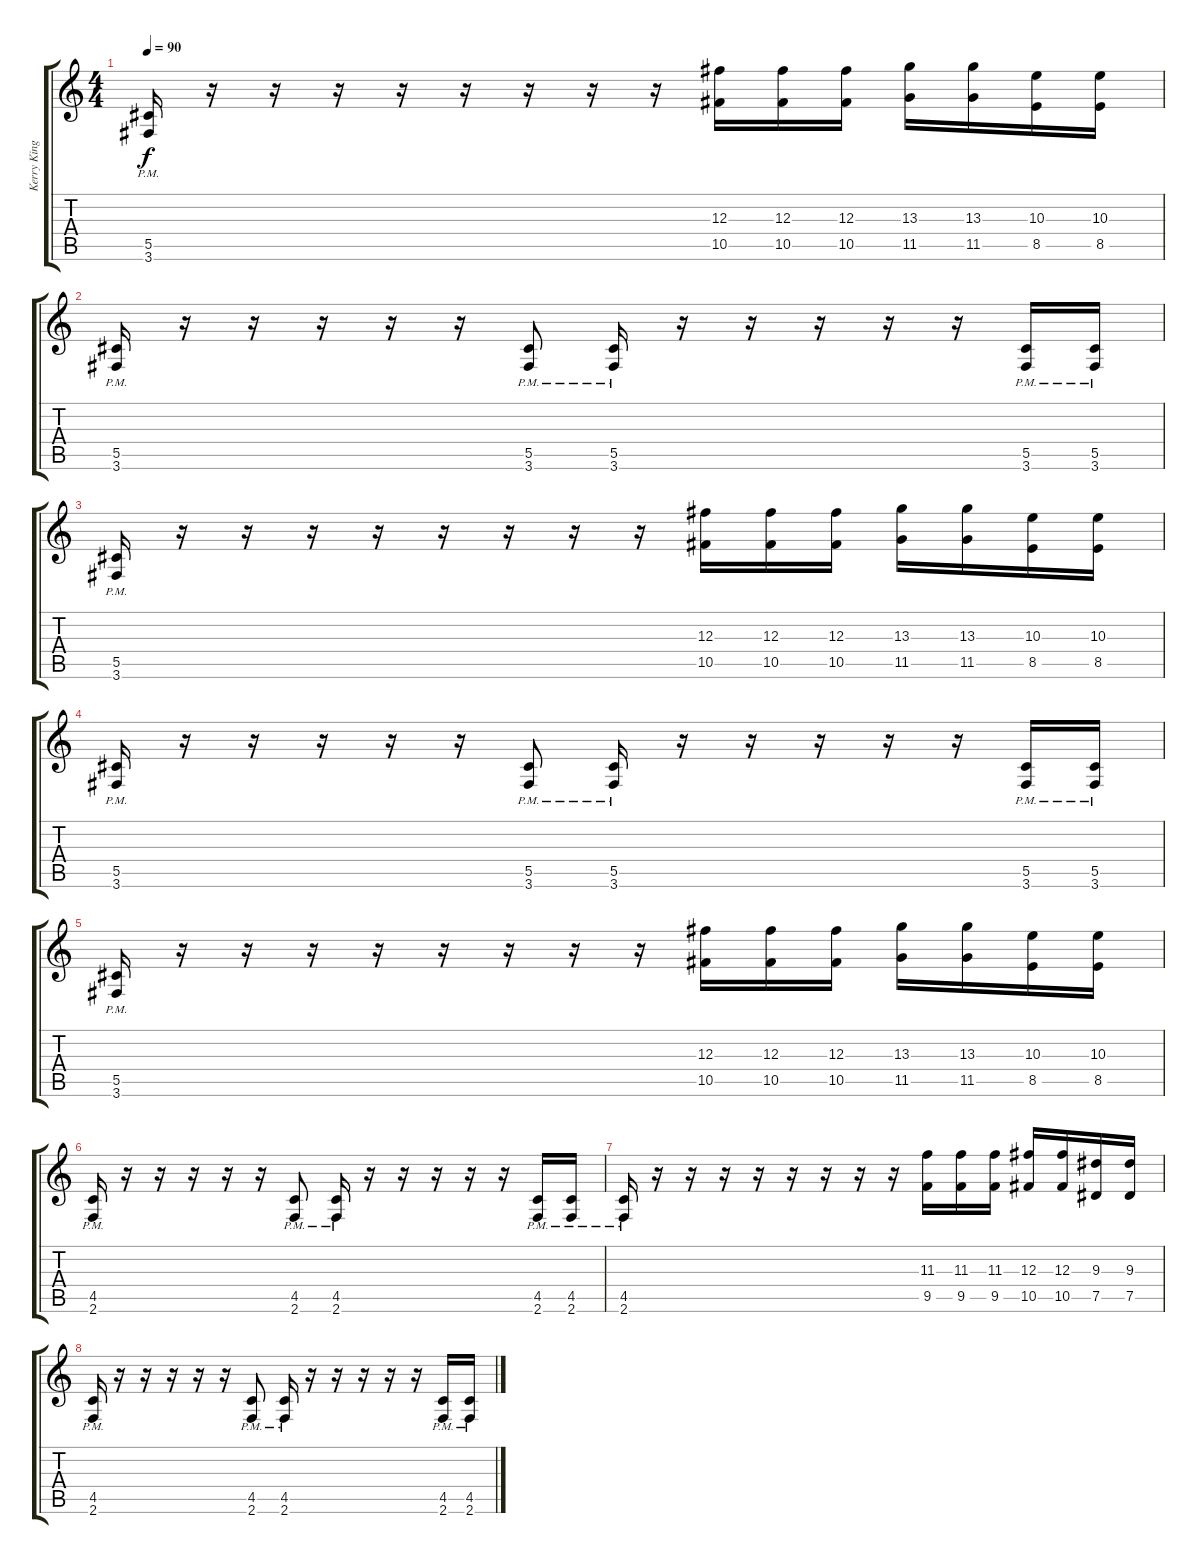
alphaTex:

\track ("Kerry King" "Kerry King") {instrument distortionguitar}
\staff {score tabs}
\tuning (Eb4 Bb3 Gb3 Db3 Ab2 Eb2) {hide}
\ts (4 4)
\tempo 90
\clef g2
\ks c
(5.5{pm} 3.6{pm}).16{dy f} r.16 r.16 r.16 r.16 r.16 r.16 r.16 r.16 (12.3 10.5).16 (12.3 10.5).16 (12.3 10.5).16 (13.3 11.5).16 (13.3 11.5).16 (10.3 8.5).16 (10.3 8.5).16 |
(5.5{pm} 3.6{pm}).16 r.16 r.16 r.16 r.16 r.16 (5.5{pm} 3.6{pm}).8 (5.5{pm} 3.6{pm}).16 r.16 r.16 r.16 r.16 r.16 (5.5{pm} 3.6{pm}).16 (5.5{pm} 3.6{pm}).16 |
(5.5{pm} 3.6{pm}).16 r.16 r.16 r.16 r.16 r.16 r.16 r.16 r.16 (12.3 10.5).16 (12.3 10.5).16 (12.3 10.5).16 (13.3 11.5).16 (13.3 11.5).16 (10.3 8.5).16 (10.3 8.5).16 |
(5.5{pm} 3.6{pm}).16 r.16 r.16 r.16 r.16 r.16 (5.5{pm} 3.6{pm}).8 (5.5{pm} 3.6{pm}).16 r.16 r.16 r.16 r.16 r.16 (5.5{pm} 3.6{pm}).16 (5.5{pm} 3.6{pm}).16 |
(5.5{pm} 3.6{pm}).16 r.16 r.16 r.16 r.16 r.16 r.16 r.16 r.16 (12.3 10.5).16 (12.3 10.5).16 (12.3 10.5).16 (13.3 11.5).16 (13.3 11.5).16 (10.3 8.5).16 (10.3 8.5).16 |
(4.5{pm} 2.6{pm}).16 r.16 r.16 r.16 r.16 r.16 (4.5{pm} 2.6{pm}).8 (4.5{pm} 2.6{pm}).16 r.16 r.16 r.16 r.16 r.16 (4.5{pm} 2.6{pm}).16 (4.5{pm} 2.6{pm}).16 |
(4.5{pm} 2.6{pm}).16 r.16 r.16 r.16 r.16 r.16 r.16 r.16 r.16 (11.3 9.5).16 (11.3 9.5).16 (11.3 9.5).16 (12.3 10.5).16 (12.3 10.5).16 (9.3 7.5).16 (9.3 7.5).16 |
(4.5{pm} 2.6{pm}).16 r.16 r.16 r.16 r.16 r.16 (4.5{pm} 2.6{pm}).8 (4.5{pm} 2.6{pm}).16 r.16 r.16 r.16 r.16 r.16 (4.5{pm} 2.6{pm}).16 (4.5{pm} 2.6{pm}).16
